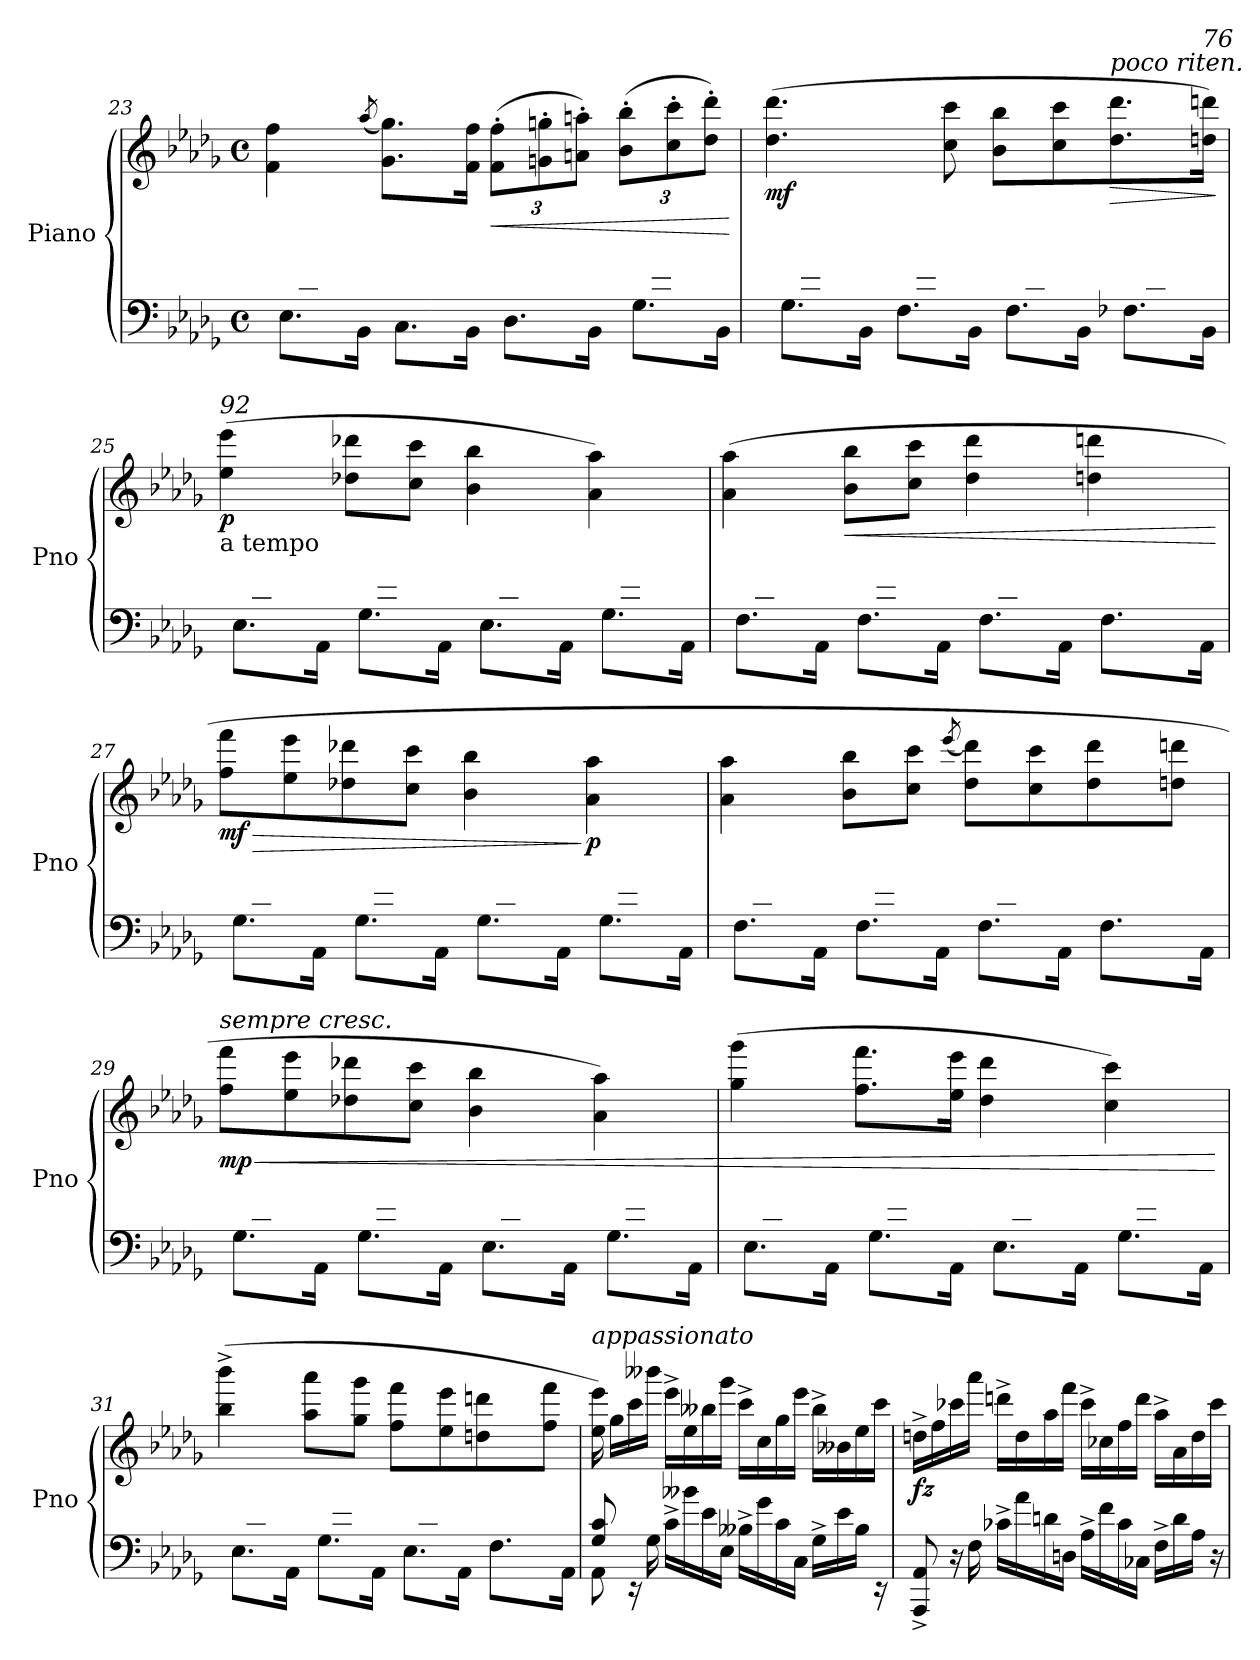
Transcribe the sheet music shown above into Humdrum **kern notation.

**kern	**kern	**dynam
*part1	*part1	*part1
*staff2	*staff1	*staff1/2
*I"Piano	*	*
*I'Pno	*	*
!!LO:LB:g=z
*clefF4	*clefG2	*
*k[b-e-a-d-g-]	*k[b-e-a-d-g-]	*
*M4/4	*M4/4	*
*met(c)	*met(c)	*
=23	=23	=23
*^	*	*
16E-/LLyy	8.E-\L	4f\ 4ff\	.
16c/	.	.	.
16An/	.	.	.
16BB-/JJ	16BB-\Jk	.	.
.	.	(8qaa-/	.
16C/LLyy	8.C\L	8.g-\ 8.gg-\L)	.
16A/	.	.	.
16E-/	.	.	.
16BB-/JJ	16BB-\Jk	16f\ 16ff\Jk	.
*	*	*Xbrackettup	*
!	!	!	!LO:HP:b
16D-/LLyy	8.D-\L	(12f\' 12ff\'L	<
16B-/	.	.	.
.	.	12gn\' 12ggn\'	.
16F/	.	.	.
.	.	12an\' 12aan\'J)	.
16BB-/JJ	16BB-\Jk	.	.
16Gn/LLyy	8.G\L	(12b-\' 12bb-\'L	.
16f-X/	.	.	.
.	.	12cc\' 12ccc\'	.
16B-/	.	.	.
.	.	12dd-\' 12ddd-\'J)	.
16BB-/JJ	16BB-\Jk	.	.
*v	*v	*	*
.	.	[
=24	=24	=24
*^	*	*
!	!	!	!LO:DY:b
16G-X/LLyy	8.G-\L	(4.dd-\ 4.ddd-\	mf
16e-/	.	.	.
16An/	.	.	.
16BB-/JJ	16BB-\Jk	.	.
16F/LLyy	8.F\L	.	.
16e-/	.	.	.
16A/	.	8cc\ 8ccc\	.
16BB-/JJ	16BB-\Jk	.	.
16F/LLyy	8.F\L	8b-\ 8bb-\L	.
16d-/	.	.	.
16B-/	.	8cc\ 8ccc\	.
16BB-/JJ	16BB-\Jk	.	.
!	!	!LO:TX:a:i:t=poco riten.	!
!	!	!	!LO:HP:b
16F-X/LLyy	8.F-\L	8.dd-\ 8.ddd-\	>
16d-/	.	.	.
16Gn/	.	.	.
!	!	!LO:TX:a:i:t=76	!
16BB-/JJ	16BB-\Jk	16ddn\ 16dddn\Jk)	.
*v	*v	*	*
.	.	]
!!LO:LB:g=z
=25	=25	=25
*^	*	*
!	!	!LO:TX:b:t=a tempo	!
!	!	!LO:TX:a:i:t=92	!
!	!	!	!LO:DY:b
16E-/LLyy	8.E-\L	(4ee-\ 4eee-\	p
16c/	.	.	.
16G-X/	.	.	.
16AA-/JJ	16AA-\Jk	.	.
16G-/LLyy	8.G-\L	8dd-X\ 8ddd-X\L	.
16e-/	.	.	.
16A-/	.	8cc\ 8ccc\J	.
16AA-/JJ	16AA-\Jk	.	.
16E-/LLyy	8.E-\L	4b-\ 4bb-\	.
16c/	.	.	.
16G-/	.	.	.
16AA-/JJ	16AA-\Jk	.	.
16G-/LLyy	8.G-\L	4a-\ 4aa-\)	.
16e-/	.	.	.
16A-/	.	.	.
16AA-/JJ	16AA-\Jk	.	.
=26	=26	=26	=26
16F/LLyy	8.F\L	(4a-\ 4aa-\	.
16d-/	.	.	.
16A-/	.	.	.
16AA-/JJ	16AA-\Jk	.	.
!	!	!	!LO:HP:b
16F/LLyy	8.F\L	8b-\ 8bb-\L	<
16f/	.	.	.
16A-/	.	8cc\ 8ccc\J	.
16AA-/JJ	16AA-\Jk	.	.
16F/LLyy	8.F\L	4dd-\ 4ddd-\	.
16d-/	.	.	.
16A-/	.	.	.
16AA-/JJ	16AA-\Jk	.	.
16F/LLyy	8.F\L	4ddn\ 4dddn\	.
16Bn/	.	.	.
16A-/	.	.	.
16AA-/JJ	16AA-\Jk	.	.
*v	*v	*	*
.	.	[
!!LO:LB:g=z
=27	=27	=27
*^	*	*
!	!	!	!LO:HP:b
!	!	!	!LO:DY:n=1:b
16G-/LLyy	8.G-\L	8ff\ 8fff\L	> mf
16c/	.	.	.
16A-/	.	8ee-\ 8eee-\	.
16AA-/JJ	16AA-\Jk	.	.
16G-/LLyy	8.G-\L	8dd-X\ 8ddd-X\	.
16e-/	.	.	.
16A-/	.	8cc\ 8ccc\J	.
16AA-/JJ	16AA-\Jk	.	.
16G-/LLyy	8.G-\L	4b-\ 4bb-\	.
16c/	.	.	.
16A-/	.	.	.
16AA-/JJ	16AA-\Jk	.	.
!	!	!	!LO:DY:n=2:b
16G-/LLyy	8.G-\L	4a-\ 4aa-\	] p
16e-/	.	.	.
16A-/	.	.	.
16AA-/JJ	16AA-\Jk	.	.
=28	=28	=28	=28
16F/LLyy	8.F\L	4a-\ 4aa-\	.
16d-/	.	.	.
16A-/	.	.	.
16AA-/JJ	16AA-\Jk	.	.
16F/LLyy	8.F\L	8b-\ 8bb-\L	.
16f/	.	.	.
16A-/	.	8cc\ 8ccc\J	.
16AA-/JJ	16AA-\Jk	.	.
.	.	(8qeee-/	.
16F/LLyy	8.F\L	8dd-\ 8ddd-\L)	.
16d-/	.	.	.
16A-/	.	8cc\ 8ccc\	.
16AA-/JJ	16AA-\Jk	.	.
16F/LLyy	8.F\L	8dd-\ 8ddd-\	.
16Bn/	.	.	.
16A-/	.	8ddn\ 8dddn\J	.
16AA-/JJ	16AA-\Jk	.	.
!!LO:LB:g=z
=29	=29	=29	=29
!	!	!LO:TX:a:i:t=sempre cresc.	!
!	!	!	!LO:HP:b
!	!	!	!LO:DY:n=1:b
16G-/LLyy	8.G-\L	8ff\ 8fff\L	< mp
16c/	.	.	.
16A-/	.	8ee-\ 8eee-\	.
16AA-/JJ	16AA-\Jk	.	.
16G-/LLyy	8.G-\L	8dd-X\ 8ddd-X\	.
16e-/	.	.	.
16A-/	.	8cc\ 8ccc\J	.
16AA-/JJ	16AA-\Jk	.	.
16E-/LLyy	8.E-\L	4b-\ 4bb-\	.
16c/	.	.	.
16G-/	.	.	.
16AA-/JJ	16AA-\Jk	.	.
16G-/LLyy	8.G-\L	4a-\ 4aa-\)	.
16e-/	.	.	.
16A-/	.	.	.
16AA-/JJ	16AA-\Jk	.	.
=30	=30	=30	=30
16E-/LLyy	8.E-\L	(4gg-\ 4ggg-\	.
16c/	.	.	.
16G-/	.	.	.
16AA-/JJ	16AA-\Jk	.	.
16G-/LLyy	8.G-\L	8.ff\ 8.fff\L	.
16e-/	.	.	.
16A-/	.	.	.
16AA-/JJ	16AA-\Jk	16ee-\ 16eee-\Jk	.
16E-/LLyy	8.E-\L	4dd-\ 4ddd-\	.
16c/	.	.	.
16G-/	.	.	.
16AA-/JJ	16AA-\Jk	.	.
16G-/LLyy	8.G-\L	4cc\ 4ccc\)	.
16e-/	.	.	.
16A-/	.	.	.
16AA-/JJ	16AA-\Jk	.	.
*v	*v	*	*
.	.	[
!!LO:PB:g=z
=31	=31	=31
*^	*	*
!	!	!	!LO:DY:b
!	!	!	!LO:DY:n=1:a
16E-/LLyy	8.E-\L	(4bb-\^ 4bbb-\^	ff rf
16c/	.	.	.
16G-/	.	.	.
16AA-/JJ	16AA-\Jk	.	.
16G-/LLyy	8.G-\L	8aa-\ 8aaa-\L	.
16e-/	.	.	.
16A-/	.	8gg-\ 8ggg-\J	.
16AA-/JJ	16AA-\Jk	.	.
16E-/LLyy	8.E-\L	8ff\ 8fff\L	.
16c/	.	.	.
16G-/	.	8ee-\ 8eee-\	.
16AA-/JJ	16AA-\Jk	.	.
16F/LLyy	8.F\L	8ddn\ 8dddn\	.
16Bn/	.	.	.
16A-/	.	8ff\ 8fff\J	.
16AA-/JJ	16AA-\Jk	.	.
=32	=32	=32	=32
!	!	!LO:TX:a:i:t=appassionato	!
8G-/ 8c/	8AA-\	16ee-\ 16eee-\)	.
.	.	16gg-\LL	.
16rEE	2..ryy	16ccc\	.
16G-\	.	16bbb--X\JJ	.
16c^\LL	.	16eee-^\LL	.
16b--X\	.	16ee-\	.
16e-\	.	16bb--X\	.
16E-\JJ	.	16ggg-\JJ	.
16B--X^\LL	.	16ccc^\LL	.
16g-\	.	16cc\	.
16c\	.	16gg-\	.
16C\JJ	.	16eee-\JJ	.
16G-^\LL	.	16bb--^\LL	.
16e-\	.	16b--X\	.
16B--\JJ	.	16ee-\	.
16rEE	.	16ccc\JJ	.
*v	*v	*	*
!!LO:LB:g=z
=33	=33	=33
!	!	!LO:DY:b
8AAA-/^ 8AA-/^	16ddn^\LL	fz
.	16ff\	.
16r	16ccc-X\	.
16F\	16aaa-\JJ	.
16c-X^\LL	16dddn^\LL	.
16a-\	16dd\	.
16dn\	16aa-\	.
16Dn\JJ	16fff\JJ	.
16A-^\LL	16ccc-^\LL	.
16f\	16cc-X\	.
16c-\	16ff\	.
16C-X\JJ	16ddd\JJ	.
16F^\LL	16aa-^\LL	.
16d\	16a-\	.
16A-\JJ	16dd\	.
16r	16ccc-\JJ	.
=	=	=
*-	*-	*-
